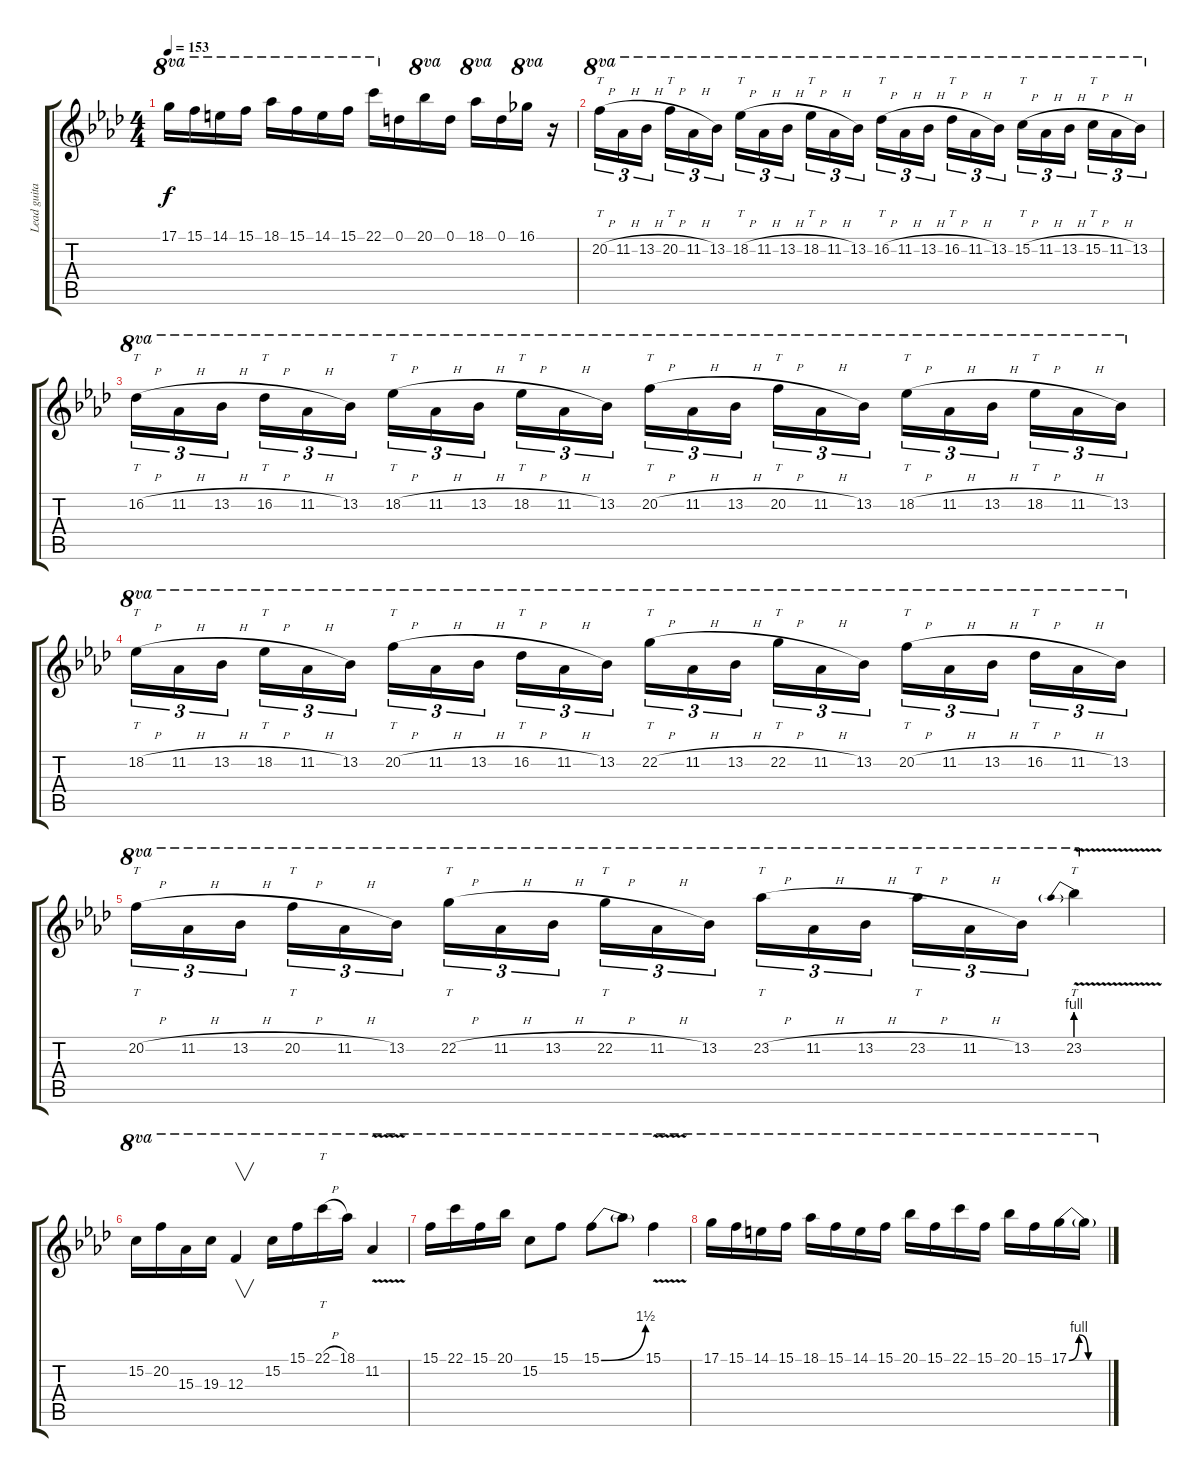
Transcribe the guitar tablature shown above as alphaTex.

\track ("Lead guitar" "Lead guita") {instrument distortionguitar}
\staff {score tabs}
\tuning (D4 A3 F3 C3 G2 D2) {hide}
\ts (4 4)
\tempo 153
\clef g2
\ks fminor
17.1.16{ot 8va dy f} 15.1.16{ot 8va} 14.1.16{ot 8va} 15.1.16{ot 8va} 18.1.16{ot 8va} 15.1.16{ot 8va} 14.1.16{ot 8va} 15.1.16{ot 8va} 22.1.16{ot 8va} 0.1.16 20.1.16{ot 8va} 0.1.16 18.1.16{ot 8va} 0.1.16 16.1.16{ot 8va} r.16 |
20.2{h}.16{tt tu (3 2) ot 8va} 11.2{h}.16{tu (3 2) ot 8va} 13.2{h}.16{tu (3 2) ot 8va beam splitsecondary} 20.2{h}.16{tt tu (3 2) ot 8va} 11.2{h}.16{tu (3 2) ot 8va} 13.2.16{tu (3 2) ot 8va} 18.2{h}.16{tt tu (3 2) ot 8va} 11.2{h}.16{tu (3 2) ot 8va} 13.2{h}.16{tu (3 2) ot 8va beam splitsecondary} 18.2{h}.16{tt tu (3 2) ot 8va} 11.2{h}.16{tu (3 2) ot 8va} 13.2.16{tu (3 2) ot 8va} 16.2{h}.16{tt tu (3 2) ot 8va} 11.2{h}.16{tu (3 2) ot 8va} 13.2{h}.16{tu (3 2) ot 8va beam splitsecondary} 16.2{h}.16{tt tu (3 2) ot 8va} 11.2{h}.16{tu (3 2) ot 8va} 13.2.16{tu (3 2) ot 8va} 15.2{h}.16{tt tu (3 2) ot 8va} 11.2{h}.16{tu (3 2) ot 8va} 13.2{h}.16{tu (3 2) ot 8va beam splitsecondary} 15.2{h}.16{tt tu (3 2) ot 8va} 11.2{h}.16{tu (3 2) ot 8va} 13.2.16{tu (3 2) ot 8va} |
16.2{h}.16{tt tu (3 2) ot 8va} 11.2{h}.16{tu (3 2) ot 8va} 13.2{h}.16{tu (3 2) ot 8va beam splitsecondary} 16.2{h}.16{tt tu (3 2) ot 8va} 11.2{h}.16{tu (3 2) ot 8va} 13.2.16{tu (3 2) ot 8va} 18.2{h}.16{tt tu (3 2) ot 8va} 11.2{h}.16{tu (3 2) ot 8va} 13.2{h}.16{tu (3 2) ot 8va beam splitsecondary} 18.2{h}.16{tt tu (3 2) ot 8va} 11.2{h}.16{tu (3 2) ot 8va} 13.2.16{tu (3 2) ot 8va} 20.2{h}.16{tt tu (3 2) ot 8va} 11.2{h}.16{tu (3 2) ot 8va} 13.2{h}.16{tu (3 2) ot 8va beam splitsecondary} 20.2{h}.16{tt tu (3 2) ot 8va} 11.2{h}.16{tu (3 2) ot 8va} 13.2.16{tu (3 2) ot 8va} 18.2{h}.16{tt tu (3 2) ot 8va} 11.2{h}.16{tu (3 2) ot 8va} 13.2{h}.16{tu (3 2) ot 8va beam splitsecondary} 18.2{h}.16{tt tu (3 2) ot 8va} 11.2{h}.16{tu (3 2) ot 8va} 13.2.16{tu (3 2) ot 8va} |
18.2{h}.16{tt tu (3 2) ot 8va} 11.2{h}.16{tu (3 2) ot 8va} 13.2{h}.16{tu (3 2) ot 8va beam splitsecondary} 18.2{h}.16{tt tu (3 2) ot 8va} 11.2{h}.16{tu (3 2) ot 8va} 13.2.16{tu (3 2) ot 8va} 20.2{h}.16{tt tu (3 2) ot 8va} 11.2{h}.16{tu (3 2) ot 8va} 13.2{h}.16{tu (3 2) ot 8va beam splitsecondary} 16.2{h}.16{tt tu (3 2) ot 8va} 11.2{h}.16{tu (3 2) ot 8va} 13.2.16{tu (3 2) ot 8va} 22.2{h}.16{tt tu (3 2) ot 8va} 11.2{h}.16{tu (3 2) ot 8va} 13.2{h}.16{tu (3 2) ot 8va beam splitsecondary} 22.2{h}.16{tt tu (3 2) ot 8va} 11.2{h}.16{tu (3 2) ot 8va} 13.2.16{tu (3 2) ot 8va} 20.2{h}.16{tt tu (3 2) ot 8va} 11.2{h}.16{tu (3 2) ot 8va} 13.2{h}.16{tu (3 2) ot 8va beam splitsecondary} 16.2{h}.16{tt tu (3 2) ot 8va} 11.2{h}.16{tu (3 2) ot 8va} 13.2.16{tu (3 2) ot 8va} |
20.2{h}.16{tt tu (3 2) ot 8va} 11.2{h}.16{tu (3 2) ot 8va} 13.2{h}.16{tu (3 2) ot 8va beam splitsecondary} 20.2{h}.16{tt tu (3 2) ot 8va} 11.2{h}.16{tu (3 2) ot 8va} 13.2.16{tu (3 2) ot 8va} 22.2{h}.16{tt tu (3 2) ot 8va} 11.2{h}.16{tu (3 2) ot 8va} 13.2{h}.16{tu (3 2) ot 8va beam splitsecondary} 22.2{h}.16{tt tu (3 2) ot 8va} 11.2{h}.16{tu (3 2) ot 8va} 13.2.16{tu (3 2) ot 8va} 23.2{h}.16{tt tu (3 2) ot 8va} 11.2{h}.16{tu (3 2) ot 8va} 13.2{h}.16{tu (3 2) ot 8va beam splitsecondary} 23.2{h}.16{tt tu (3 2) ot 8va} 11.2{h}.16{tu (3 2) ot 8va} 13.2.16{tu (3 2) ot 8va} 23.2{be (prebend 0 4 60 4) v}.4{tt ot 8va} |
15.2.16{ot 8va} 20.2.16{ot 8va} 15.3.16{ot 8va} 19.3.16{ot 8va} 12.3.4{v ot 8va} 15.2.16{ot 8va} 15.1.16{ot 8va} 22.1{h}.16{tt ot 8va} 18.1.16{ot 8va} 11.2{v}.4{ot 8va} |
15.1.16{ot 8va} 22.1.16{ot 8va} 15.1.16{ot 8va} 20.1.16{ot 8va} 15.2.8{ot 8va} 15.1.8{ot 8va} 15.1{be (bend 0 0 60 6)}.8{ot 8va} 15.1{t}.8{ot 8va} 15.1{v}.4{ot 8va} |
17.1.16{ot 8va} 15.1.16{ot 8va} 14.1.16{ot 8va} 15.1.16{ot 8va} 18.1.16{ot 8va} 15.1.16{ot 8va} 14.1.16{ot 8va} 15.1.16{ot 8va} 20.1.16{ot 8va} 15.1.16{ot 8va} 22.1.16{ot 8va} 15.1.16{ot 8va} 20.1.16{ot 8va} 15.1.16{ot 8va} 17.1{be (custom 0 0 15 4 29 0 60 0)}.16{ot 8va} 17.1{t}.16{ot 8va}
